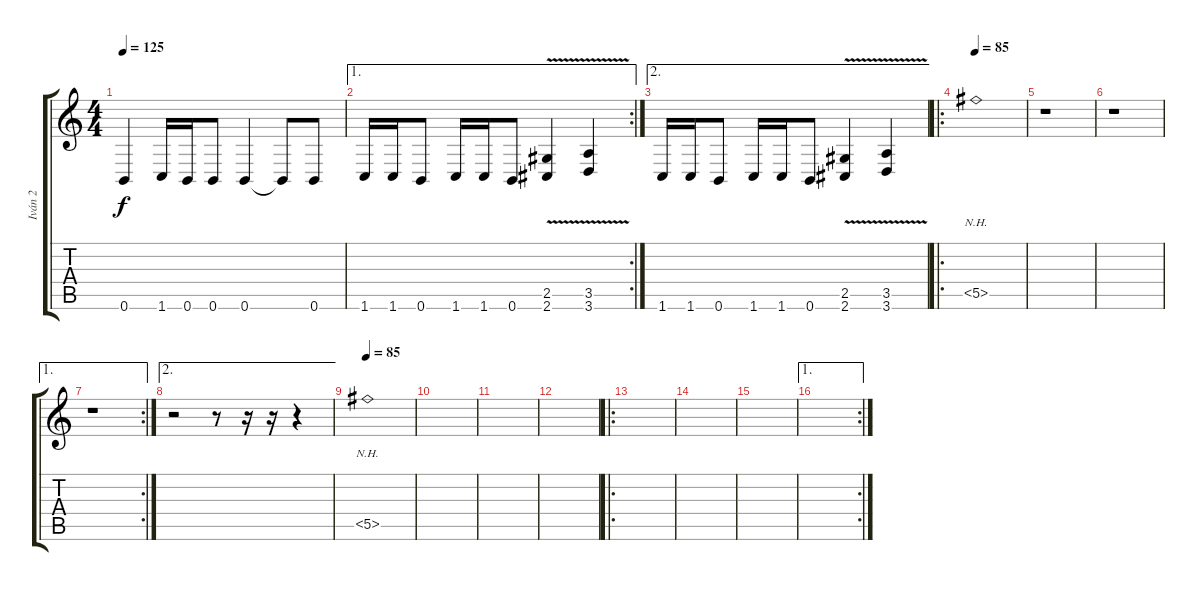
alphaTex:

\track ("Iván 2" "Iván 2") {instrument distortionguitar}
\staff {score tabs}
\tuning (Db4 Ab3 E3 B2 Gb2 B1) {hide}
\ts (4 4)
\tempo 125
\clef g2
\ks c
0.6.4{dy f} 1.6.16 0.6.16 0.6.8 0.6.4 0.6{t}.8 0.6.8 |
\ae 1
\rc 2
1.6.16 1.6.16 0.6.8 1.6.16 1.6.16 0.6.8 (2.5{v} 2.6).4 (3.5{v} 3.6).4 |
\ae 2
1.6.16 1.6.16 0.6.8 1.6.16 1.6.16 0.6.8 (2.5{v} 2.6).4 (3.5{v} 3.6).4 |
\ro
\tempo 85
5.5{nh}.1{volume 0 instrument guitarharmonics} |
r.1 |
r.1 |
\ae 1
\rc 2
r.1 |
\ae 2
r.2 r.8 r.16 r.16{volume 16} r.4 |
\tempo 85
5.5{nh}.1{volume 0 instrument guitarharmonics} |
|
|
|
\ro
|
|
|
\ae 1
\rc 2
